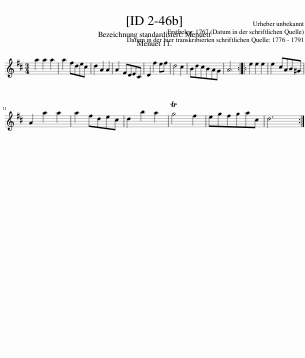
X:1
L:1/8
M:3/4
I:linebreak $
K:D
V:1 treble
V:1
 a2 a2 a2 | a2 fdec | d2 A2 A2 | A2 FDEC | D2 f2 ef | %5
 d4 c2 | BdcBAG | A6 :: e2 e2 e2 | e2 cAB^G |$ %10
 A2 a2 a2 | a2 fdec | d2 b2 a2 | Tg4 f2 | egfgac | %15
 d6 :| %16
